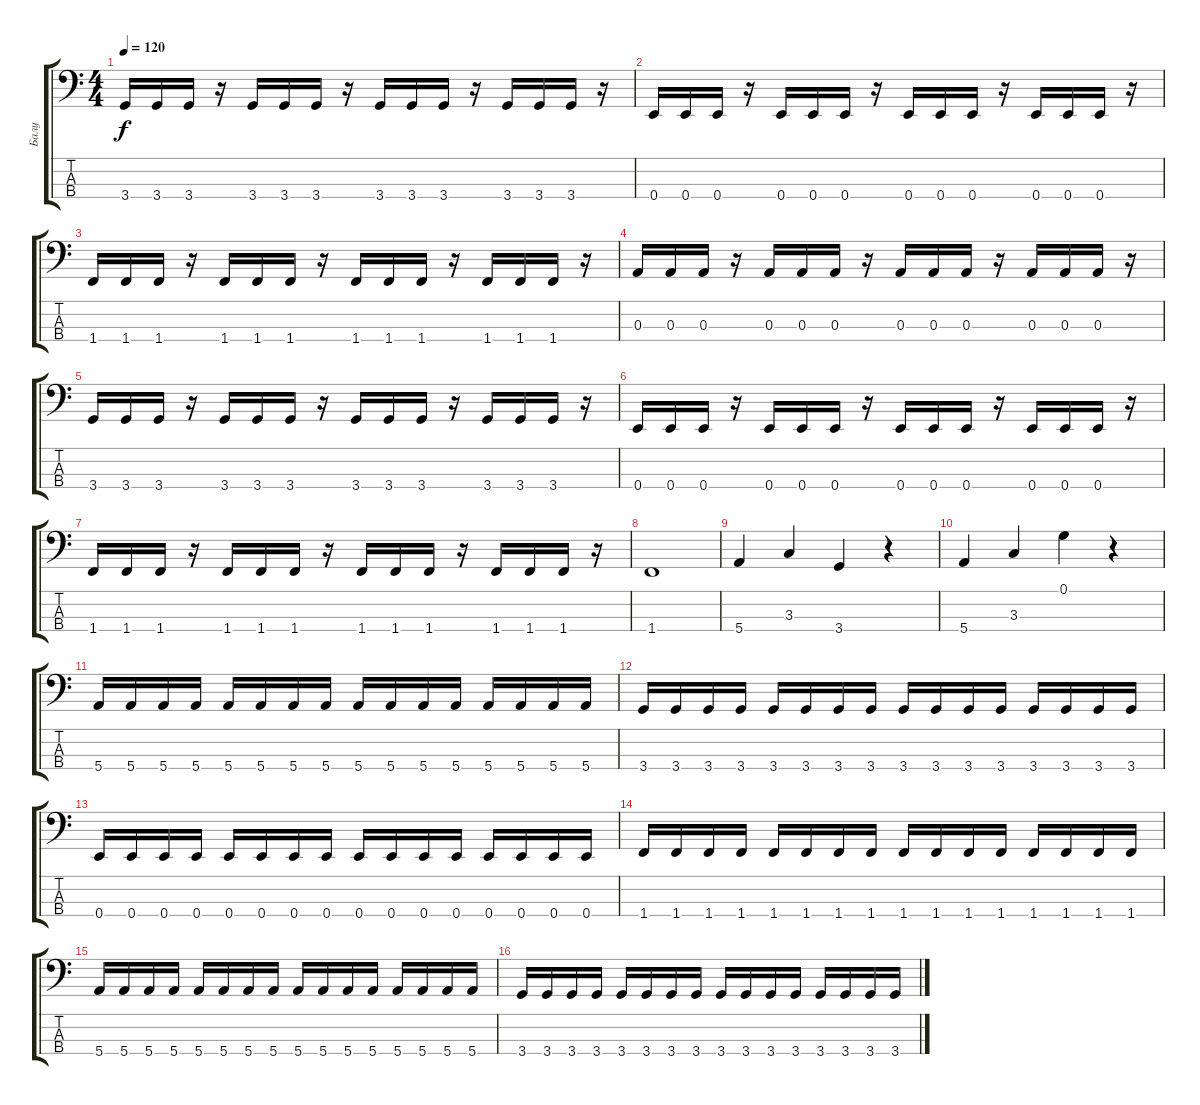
\track ("Балу" "Балу") {instrument slapbass2}
\staff {score tabs}
\tuning (G2 D2 A1 E1) {hide}
\ts (4 4)
\tempo 120
\clef f4
\ks c
3.4.16{dy f} 3.4.16 3.4.16 r.16 3.4.16 3.4.16 3.4.16 r.16 3.4.16 3.4.16 3.4.16 r.16 3.4.16 3.4.16 3.4.16 r.16 |
0.4.16 0.4.16 0.4.16 r.16 0.4.16 0.4.16 0.4.16 r.16 0.4.16 0.4.16 0.4.16 r.16 0.4.16 0.4.16 0.4.16 r.16 |
1.4.16 1.4.16 1.4.16 r.16 1.4.16 1.4.16 1.4.16 r.16 1.4.16 1.4.16 1.4.16 r.16 1.4.16 1.4.16 1.4.16 r.16 |
0.3.16 0.3.16 0.3.16 r.16 0.3.16 0.3.16 0.3.16 r.16 0.3.16 0.3.16 0.3.16 r.16 0.3.16 0.3.16 0.3.16 r.16 |
3.4.16 3.4.16 3.4.16 r.16 3.4.16 3.4.16 3.4.16 r.16 3.4.16 3.4.16 3.4.16 r.16 3.4.16 3.4.16 3.4.16 r.16 |
0.4.16 0.4.16 0.4.16 r.16 0.4.16 0.4.16 0.4.16 r.16 0.4.16 0.4.16 0.4.16 r.16 0.4.16 0.4.16 0.4.16 r.16 |
1.4.16 1.4.16 1.4.16 r.16 1.4.16 1.4.16 1.4.16 r.16 1.4.16 1.4.16 1.4.16 r.16 1.4.16 1.4.16 1.4.16 r.16 |
1.4.1 |
5.4.4 3.3.4 3.4.4 r.4 |
5.4.4 3.3.4 0.1.4 r.4 |
5.4.16 5.4.16 5.4.16 5.4.16 5.4.16 5.4.16 5.4.16 5.4.16 5.4.16 5.4.16 5.4.16 5.4.16 5.4.16 5.4.16 5.4.16 5.4.16 |
3.4.16 3.4.16 3.4.16 3.4.16 3.4.16 3.4.16 3.4.16 3.4.16 3.4.16 3.4.16 3.4.16 3.4.16 3.4.16 3.4.16 3.4.16 3.4.16 |
0.4.16 0.4.16 0.4.16 0.4.16 0.4.16 0.4.16 0.4.16 0.4.16 0.4.16 0.4.16 0.4.16 0.4.16 0.4.16 0.4.16 0.4.16 0.4.16 |
1.4.16 1.4.16 1.4.16 1.4.16 1.4.16 1.4.16 1.4.16 1.4.16 1.4.16 1.4.16 1.4.16 1.4.16 1.4.16 1.4.16 1.4.16 1.4.16 |
5.4.16 5.4.16 5.4.16 5.4.16 5.4.16 5.4.16 5.4.16 5.4.16 5.4.16 5.4.16 5.4.16 5.4.16 5.4.16 5.4.16 5.4.16 5.4.16 |
3.4.16 3.4.16 3.4.16 3.4.16 3.4.16 3.4.16 3.4.16 3.4.16 3.4.16 3.4.16 3.4.16 3.4.16 3.4.16 3.4.16 3.4.16 3.4.16
